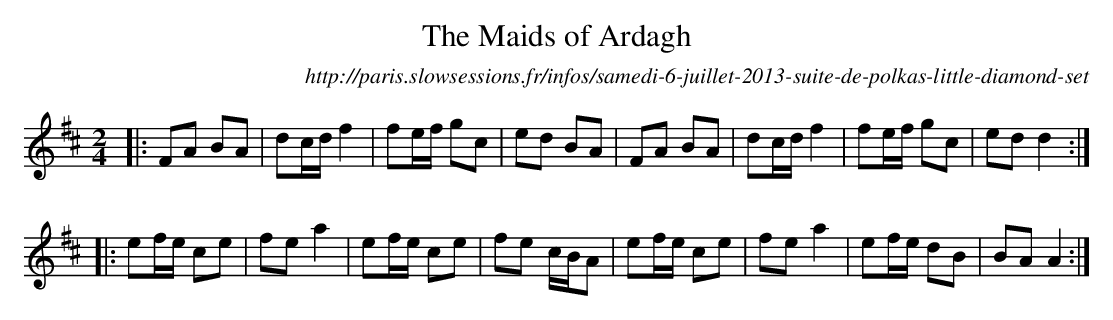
X:1
T:Maids of Ardagh, The
O:http://paris.slowsessions.fr/infos/samedi-6-juillet-2013-suite-de-polkas-little-diamond-set
M:2/4
L:1/8
K:D
|:FA BA|dc/d/ f2|fe/f/ gc|ed BA|FA BA|dc/d/ f2|fe/f/ gc|ed d2:|
|:ef/e/ ce|fe a2|ef/e/ ce|fe c/B/A|ef/e/ ce|fe a2|ef/e/ dB|BA A2:|
